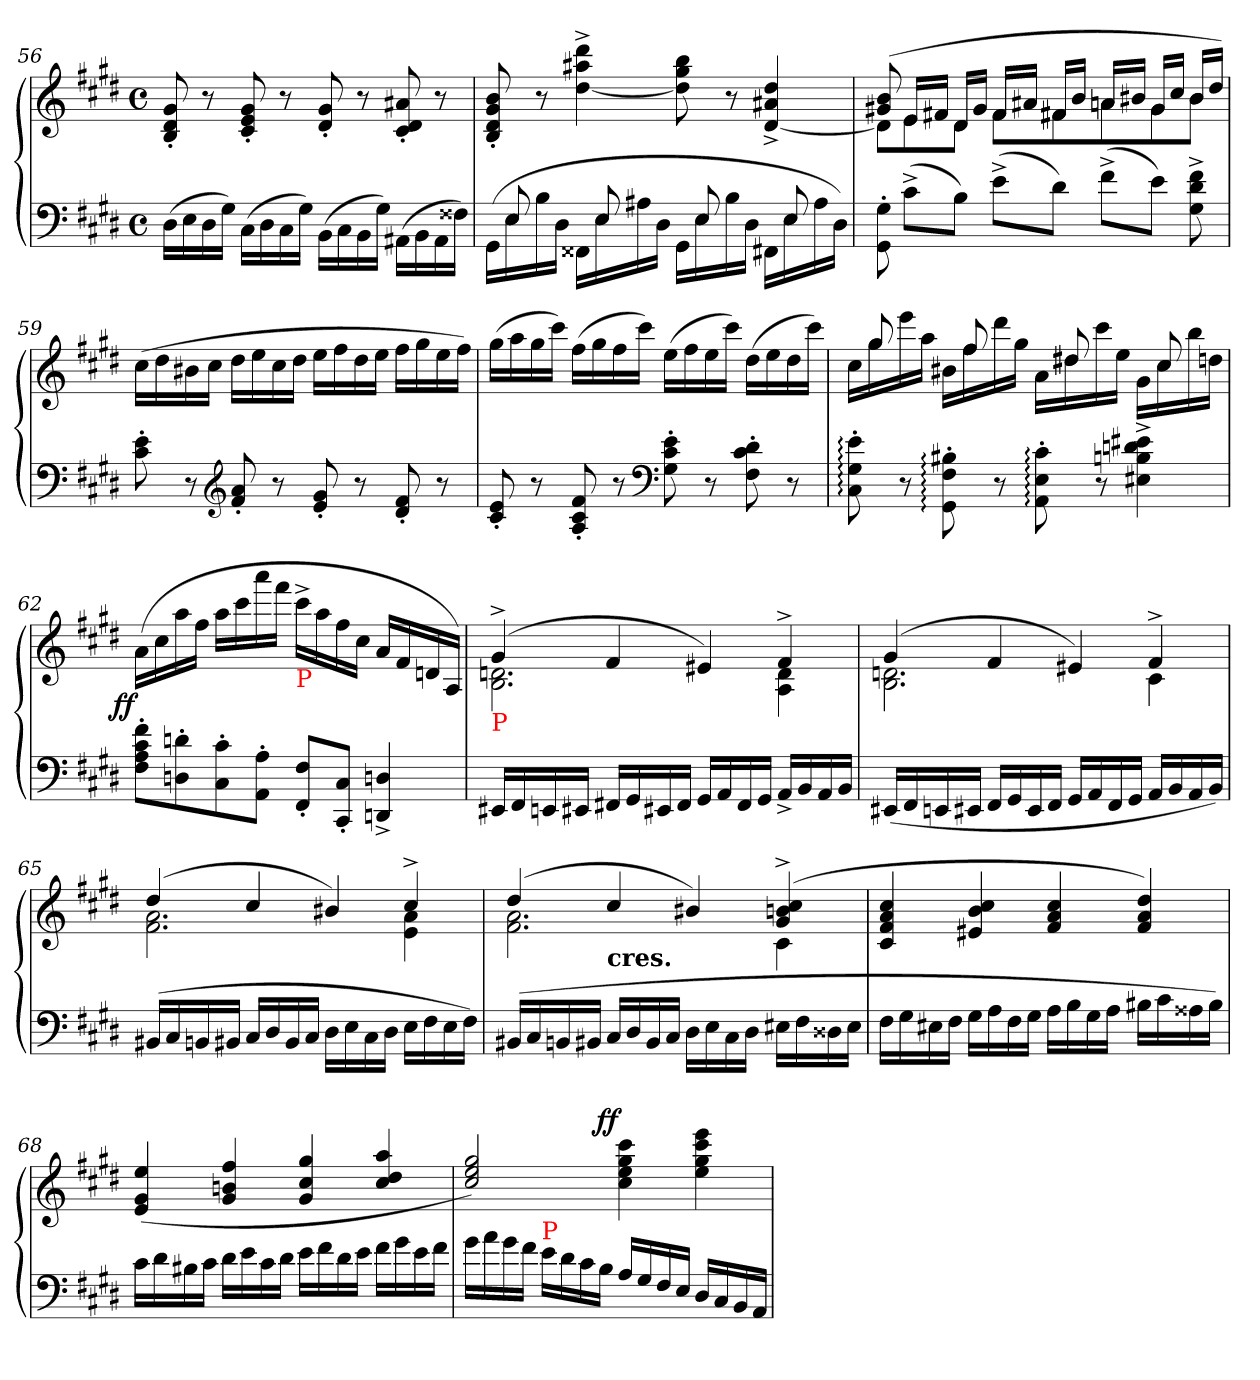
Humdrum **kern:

**kern	**kern	**dynam
*part1	*part1	*part1
*staff2	*staff1	*staff1/2
*clefF4	*clefG2	*
*k[f#c#g#d#]	*k[f#c#g#d#]	*
*M4/4	*M4/4	*
*met(c)	*met(c)	*
=56	=56	=56
(>16D#LL	8g#'< 8d#'< 8B'<	.
16E	.	.
16D#	8r	.
16G#JJ)	.	.
(>16C#LL	8g#'< 8e'< 8c#'<	.
16D#	.	.
16C#	8r	.
16G#JJ)	.	.
(>16BB\LL	8g#'< 8d#'<	.
16C#	.	.
16BB	8r	.
16G#JJ)	.	.
(>16AA#X\LL	8a#X'< 8d#'< 8c#'<	.
16BB	.	.
16AA#	8r	.
16F##XJJ)	.	.
=57	=57	=57
*^	*	*
16ryy	(>16GG#LL	8b'< 8g#'< 8d#'< 8B'<	.
8E	16E	.	.
.	16B	8r	.
8ryy	16D#JJ	.	.
.	16FF##XLL	4ddd#^> 4aa#X^> [4dd#^>	.
8E	16E	.	.
.	16A#X	.	.
8ryy	16D#JJ	.	.
.	16GG#LL	8bb 8gg# 8dd#]	.
8E	16E	.	.
.	16B	8r	.
8ryy	16D#JJ	.	.
.	16FF#LL	4dd#^> 4a#X^> [4d#^>	.
8E	16E	.	.
.	16A#	.	.
16ryy	16D#JJ)	.	.
*v	*v	*	*
=58	=58	=58
*	*^	*
8G#'>\ 8GG#'>\	(>8b 8g#X	8d#L]	.
(>8c#^<L	16eLL	8e	.
.	16f#XJJ	.	.
8BJ)	16d#LL	8d#J	.
.	16g#JJ	.	.
(>8e^<L	16f#LL	8f#L	.
.	16a#XJJ	.	.
8d#J)	16f#XLL	8f#X	.
.	16bJJ	.	.
(>8f#^<L	16anLL	8an	.
.	16b#XJJ	.	.
8eJ)	16g#LL	8g#	.
.	16cc#JJ	.	.
8f#^< 8d#^< 8G#^<	16b#LL	8b#J	.
.	16dd#JJ)	.	.
*	*v	*v	*
=59	=59	=59
8e'> 8c#'>	(>16cc#LL	.
.	16dd#	.
8r	16b#X	.
.	16cc#JJ	.
*clefG2	*	*
8a'< 8f#'<	16dd#LL	.
.	16ee	.
8r	16cc#	.
.	16dd#JJ	.
8g#'< 8e'<	16eeLL	.
.	16ff#	.
8r	16dd#	.
.	16eeJJ	.
8f#'< 8d#'<	16ff#LL	.
.	16gg#	.
8r	16ee	.
.	16ff#JJ)	.
=60	=60	=60
8e'< 8c#'<	(>16gg#LL	.
.	16aa	.
8r	16gg#	.
.	16ccc#JJ)	.
8f#'< 8c#'< 8A'<	(>16ff#LL	.
.	16gg#	.
8r	16ff#	.
.	16ccc#JJ)	.
*clefF4	*	*
8e'> 8c#'> 8G#'>	(>16eeLL	.
.	16ff#	.
8r	16ee	.
.	16ccc#JJ)	.
8d#'> 8c#'> 8F#'>	(>16dd#LL	.
.	16ee	.
8r	16dd#	.
.	16ccc#JJ)	.
=61	=61	=61
*	*^	*
8e:'> 8G#:'> 8C#:'>	16ryy	16cc#LL	.
.	8gg#	16gg#	.
8r	.	16eee	.
.	8ryy	16aaJJ	.
8B#X:'> 8F#:'> 8GG#:'>	.	16b#XLL	.
.	8ff#	16ff#	.
8r	.	16ddd#	.
.	8ryy	16gg#JJ	.
8c#:'> 8E:'> 8AA:'>	.	16aLL	.
.	8dd#X	16dd#X	.
8r	.	16ccc#	.
.	8ryy	16eeJJ	.
4e#X^> 4dn^> 4Bn^> 4E#X^>	.	16g#LL	.
.	8cc#	16cc#	.
.	.	16bb	.
.	16ryy	16ddnJJ	.
=62	=62	=62	=62
!	!	!	!LO:DY:rj
*	*v	*v	*
8f#'> 8c#'> 8A'> 8F#'>L	(>16aLL	ff
.	16cc#	.
8dn'> 8Dn'>	16aa	.
.	16ff#JJ	.
8c#'> 8C#'>	16aaLL	.
.	16ccc#	.
8A'> 8AA'>J	16aaa	.
.	16fff#JJ	.
!	!LO:TX:b:color=red:t=P	!
8F#'< 8FF#'<L	16ccc#^<LL	.
.	16aa	.
8C#'< 8CC#'<J	16ff#	.
.	16cc#JJ	.
4Dn^> 4DDn^>	16aLL	.
.	16f#	.
.	16dn	.
.	16AJJ)	.
=63	=63	=63
*	*^	*
!	!LO:TX:b:color=red:t=P	!	!
16EE#XLL	(>4g#^>	2.dn 2.B	.
16FF#	.	.	.
16EEn	.	.	.
16EE#XJJ	.	.	.
16FF#XLL	4f#	.	.
16GG#	.	.	.
16EE#X	.	.	.
16FF#JJ	.	.	.
16GG#LL	4e#X)	.	.
16AA	.	.	.
16FF#	.	.	.
16GG#JJ	.	.	.
16AA^>LL	4f#^>	4d 4A	.
16BB	.	.	.
16AA	.	.	.
16BBJJ	.	.	.
=64	=64	=64	=64
(<16EE#XLL	(>4g#	2.dn 2.B	.
16FF#	.	.	.
16EEn	.	.	.
16EE#XJJ	.	.	.
16FF#LL	4f#	.	.
16GG#	.	.	.
16EE#	.	.	.
16FF#JJ	.	.	.
16GG#LL	4e#X)	.	.
16AA	.	.	.
16FF#	.	.	.
16GG#JJ	.	.	.
16AALL	4f#^>	4c#	.
16BB	.	.	.
16AA	.	.	.
16BBJJ)	.	.	.
=65	=65	=65	=65
(>16BB#XLL	(>4dd#	2.a 2.f#	.
16C#	.	.	.
16BBn	.	.	.
16BB#XJJ	.	.	.
16C#LL	4cc#	.	.
16D#	.	.	.
16BB#	.	.	.
16C#JJ	.	.	.
16D#LL	4b#X)	.	.
16E	.	.	.
16C#	.	.	.
16D#JJ	.	.	.
16ELL	4cc#^>	4a 4e	.
16F#	.	.	.
16E	.	.	.
16F#JJ)	.	.	.
=66	=66	=66	=66
(>16BB#XLL	(>4dd#	2.a 2.f#	.
16C#	.	.	.
16BBn	.	.	.
16BB#XJJ	.	.	.
!	!LO:TX:c:B:t=cres.	!	!
16C#LL	4cc#	.	.
16D#	.	.	.
16BB#	.	.	.
16C#JJ	.	.	.
16D#LL	4b#X)	.	.
16E	.	.	.
16C#	.	.	.
16D#JJ	.	.	.
16E#XLL	(>4cc#^> 4bn^> 4g#^>	4c#	.
16F#	.	.	.
16D##X	.	.	.
16E#JJ	.	.	.
*	*v	*v	*
=67	=67	=67
16F#LL	4cc# 4a 4f# 4c#	.
16G#	.	.
16E#X	.	.
16F#JJ	.	.
16G#LL	4cc# 4b 4e#X	.
16A	.	.
16F#	.	.
16G#JJ	.	.
16ALL	4cc# 4a 4f#	.
16B	.	.
16G#	.	.
16AJJ	.	.
16B#XLL	4dd# 4a 4f#)	.
16c#	.	.
16A##X	.	.
16B#JJ)	.	.
=68	=68	=68
16c#LL	(>4ee 4g# 4e	.
16d#	.	.
16B#X	.	.
16c#JJ	.	.
16d#\LL	4ff#/ 4bn/ 4g#/	.
16e\	.	.
16c#\	.	.
16d#\JJ	.	.
16e\LL	4gg#/ 4cc#/ 4g#/	.
16f#\	.	.
16d#\	.	.
16e\JJ	.	.
16f#\LL	4aa/ 4dd#/ 4cc#/	.
16g#\	.	.
16e\	.	.
16f#\JJ	.	.
=69	=69	=69
16g#\LL	2gg#/ 2ee/ 2cc#/)	.
16a\	.	.
16g#\	.	.
16f#\JJ	.	.
!LO:TX:a:color=red:t=P	!	!
16e\LL	.	.
16d#\	.	.
16c#\	.	.
16B\JJ	.	.
!	!	!LO:DY:a:rj
16A/LL	4ccc# 4gg# 4ee 4cc#	ff
16G#	.	.
16F#	.	.
16EJJ	.	.
16D#LL	4eee 4ccc# 4gg# 4ee	.
16C#	.	.
16BB	.	.
16AAJJ	.	.
=	=	=
*-	*-	*-
